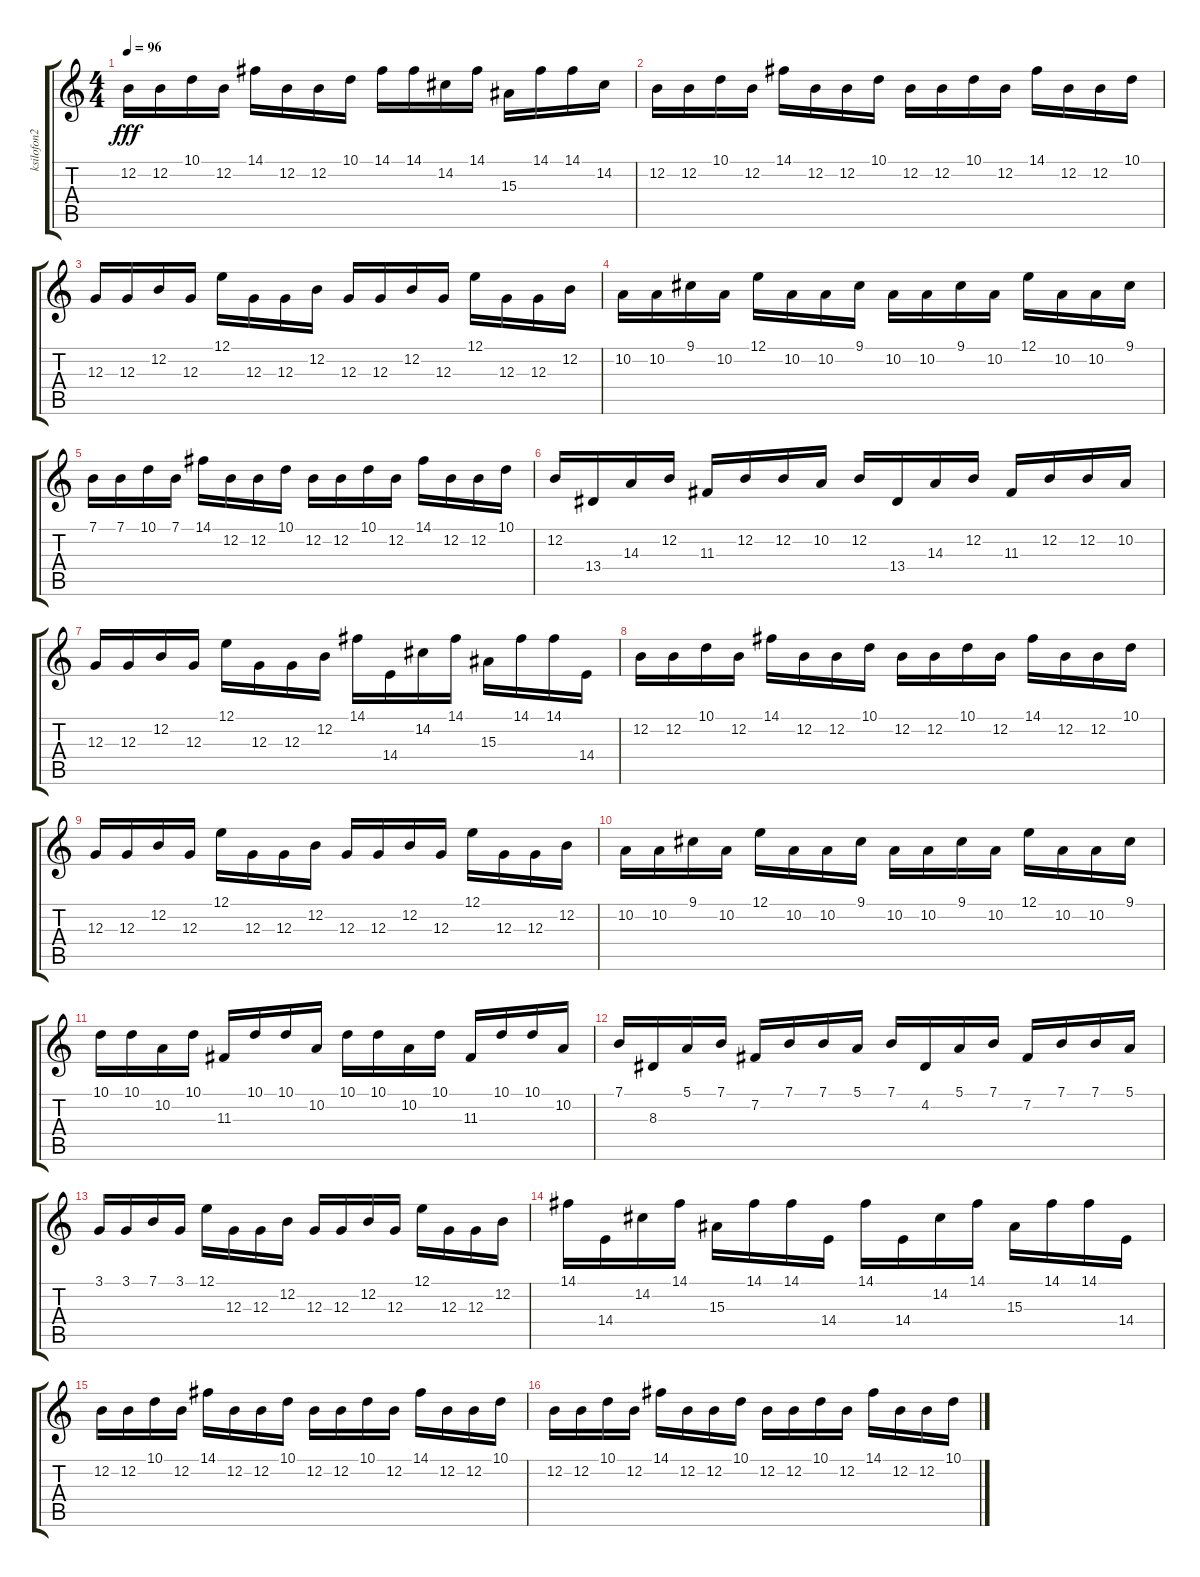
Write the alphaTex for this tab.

\track ("ksilofon2" "ksilofon2") {instrument agogo}
\staff {score tabs}
\tuning (E4 B3 G3 D3 A2 E2) {hide}
\ts (4 4)
\tempo 96
\clef g2
\ks c
12.2.16{dy fff} 12.2.16 10.1.16 12.2.16 14.1.16 12.2.16 12.2.16 10.1.16 14.1.16 14.1.16 14.2.16 14.1.16 15.3.16 14.1.16 14.1.16 14.2.16 |
12.2.16 12.2.16 10.1.16 12.2.16 14.1.16 12.2.16 12.2.16 10.1.16 12.2.16 12.2.16 10.1.16 12.2.16 14.1.16 12.2.16 12.2.16 10.1.16 |
12.3.16 12.3.16 12.2.16 12.3.16 12.1.16 12.3.16 12.3.16 12.2.16 12.3.16 12.3.16 12.2.16 12.3.16 12.1.16 12.3.16 12.3.16 12.2.16 |
10.2.16 10.2.16 9.1.16 10.2.16 12.1.16 10.2.16 10.2.16 9.1.16 10.2.16 10.2.16 9.1.16 10.2.16 12.1.16 10.2.16 10.2.16 9.1.16 |
7.1.16 7.1.16 10.1.16 7.1.16 14.1.16 12.2.16 12.2.16 10.1.16 12.2.16 12.2.16 10.1.16 12.2.16 14.1.16 12.2.16 12.2.16 10.1.16 |
12.2.16 13.4.16 14.3.16 12.2.16 11.3.16 12.2.16 12.2.16 10.2.16 12.2.16 13.4.16 14.3.16 12.2.16 11.3.16 12.2.16 12.2.16 10.2.16 |
12.3.16 12.3.16 12.2.16 12.3.16 12.1.16 12.3.16 12.3.16 12.2.16 14.1.16 14.4.16 14.2.16 14.1.16 15.3.16 14.1.16 14.1.16 14.4.16 |
12.2.16 12.2.16 10.1.16 12.2.16 14.1.16 12.2.16 12.2.16 10.1.16 12.2.16 12.2.16 10.1.16 12.2.16 14.1.16 12.2.16 12.2.16 10.1.16 |
12.3.16 12.3.16 12.2.16 12.3.16 12.1.16 12.3.16 12.3.16 12.2.16 12.3.16 12.3.16 12.2.16 12.3.16 12.1.16 12.3.16 12.3.16 12.2.16 |
10.2.16 10.2.16 9.1.16 10.2.16 12.1.16 10.2.16 10.2.16 9.1.16 10.2.16 10.2.16 9.1.16 10.2.16 12.1.16 10.2.16 10.2.16 9.1.16 |
10.1.16 10.1.16 10.2.16 10.1.16 11.3.16 10.1.16 10.1.16 10.2.16 10.1.16 10.1.16 10.2.16 10.1.16 11.3.16 10.1.16 10.1.16 10.2.16 |
7.1.16 8.3.16 5.1.16 7.1.16 7.2.16 7.1.16 7.1.16 5.1.16 7.1.16 4.2.16 5.1.16 7.1.16 7.2.16 7.1.16 7.1.16 5.1.16 |
3.1.16 3.1.16 7.1.16 3.1.16 12.1.16 12.3.16 12.3.16 12.2.16 12.3.16 12.3.16 12.2.16 12.3.16 12.1.16 12.3.16 12.3.16 12.2.16 |
14.1.16 14.4.16 14.2.16 14.1.16 15.3.16 14.1.16 14.1.16 14.4.16 14.1.16 14.4.16 14.2.16 14.1.16 15.3.16 14.1.16 14.1.16 14.4.16 |
12.2.16 12.2.16 10.1.16 12.2.16 14.1.16 12.2.16 12.2.16 10.1.16 12.2.16 12.2.16 10.1.16 12.2.16 14.1.16 12.2.16 12.2.16 10.1.16 |
12.2.16 12.2.16 10.1.16 12.2.16 14.1.16 12.2.16 12.2.16 10.1.16 12.2.16 12.2.16 10.1.16 12.2.16 14.1.16 12.2.16 12.2.16 10.1.16
